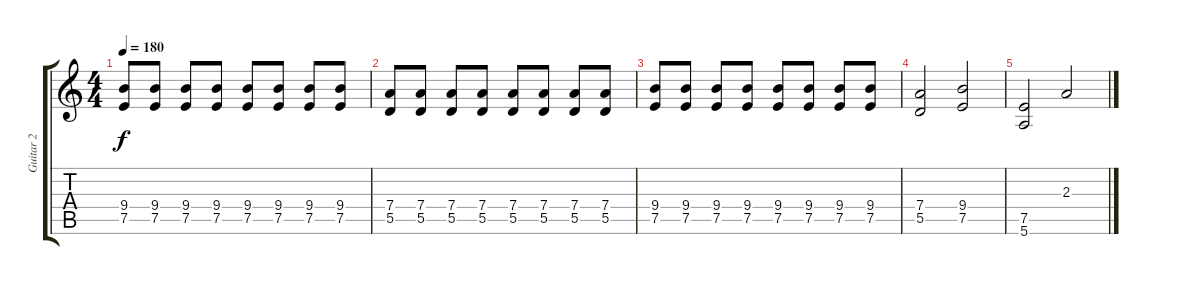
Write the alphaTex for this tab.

\track ("Guitar 2" "Guitar 2") {instrument distortionguitar}
\staff {score tabs}
\tuning (E4 B3 G3 D3 A2 E2) {hide}
\ts (4 4)
\tempo 180
\clef g2
\ks c
(9.4 7.5).8{dy f} (9.4 7.5).8 (9.4 7.5).8 (9.4 7.5).8 (9.4 7.5).8 (9.4 7.5).8 (9.4 7.5).8 (9.4 7.5).8 |
(7.4 5.5).8 (7.4 5.5).8 (7.4 5.5).8 (7.4 5.5).8 (7.4 5.5).8 (7.4 5.5).8 (7.4 5.5).8 (7.4 5.5).8 |
(9.4 7.5).8 (9.4 7.5).8 (9.4 7.5).8 (9.4 7.5).8 (9.4 7.5).8 (9.4 7.5).8 (9.4 7.5).8 (9.4 7.5).8 |
(7.4 5.5).2 (9.4 7.5).2 |
(7.5 5.6).2 2.3.2
